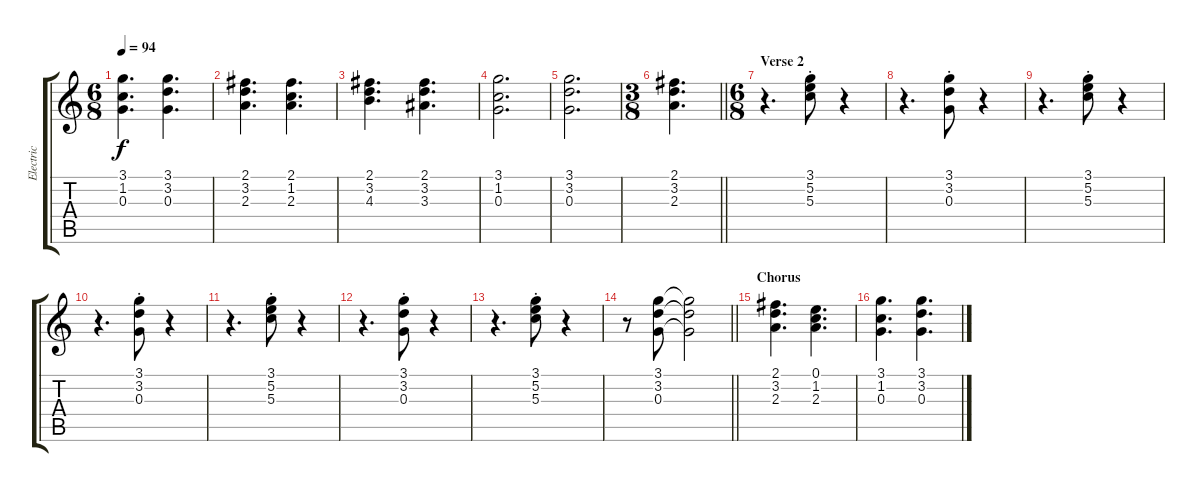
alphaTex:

\track ("Electric" "Electric") {instrument overdrivenguitar}
\staff {score tabs}
\tuning (E4 B3 G3 D3 A2 E2) {hide}
\ts (6 8)
\tempo 94
\clef g2
\ks c
(3.1 1.2 0.3).4{d dy f} (3.1 3.2 0.3).4{d} |
(2.1 3.2 2.3).4{d} (2.1 1.2 2.3).4{d} |
(2.1 3.2 4.3).4{d} (2.1 3.2 3.3).4{d} |
(3.1 1.2 0.3).2{d} |
(3.1 3.2 0.3).2{d} |
\ts (3 8)
\barLineRight lightlight
(2.1 3.2 2.3).4{d} |
\ts (6 8)
\section ("" "Verse 2")
r.4{d} (3.1{st} 5.2{st} 5.3{st}).8 r.4 |
r.4{d} (3.1{st} 3.2{st} 0.3{st}).8 r.4 |
r.4{d} (3.1{st} 5.2{st} 5.3{st}).8 r.4 |
r.4{d} (3.1{st} 3.2{st} 0.3{st}).8 r.4 |
r.4{d} (3.1{st} 5.2{st} 5.3{st}).8 r.4 |
r.4{d} (3.1{st} 3.2{st} 0.3{st}).8 r.4 |
r.4{d} (3.1{st} 5.2{st} 5.3{st}).8 r.4 |
\barLineRight lightlight
r.8 (3.1 3.2 0.3).8 (3.1{t} 3.2{t} 0.3{t}).2 |
\section ("" "Chorus")
(2.1 3.2 2.3).4{d} (0.1 1.2 2.3).4{d} |
(3.1 1.2 0.3).4{d} (3.1 3.2 0.3).4{d}
